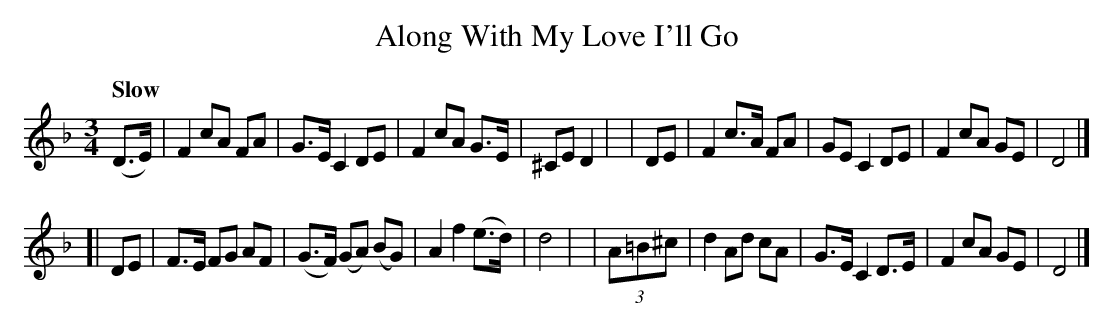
X:1
T: Along With My Love I'll Go
Q: "Slow"
M: 3/4
L: 1/8
K: Dm
(D>E) | F2 cA FA | G>E C2 DE | F2 cA G>E | ^CE D2 |\
|  DE | F2 c>A FA | GE C2 DE | F2 cA GE | D4 |]
[| DE | F>E FG AF | (G>F) (GA) (BG) | A2 f2 (e>d) | d4 |\
|  (3A=B^c | d2 Ad cA | G>E C2 D>E | F2 cA GE | D4 |]
